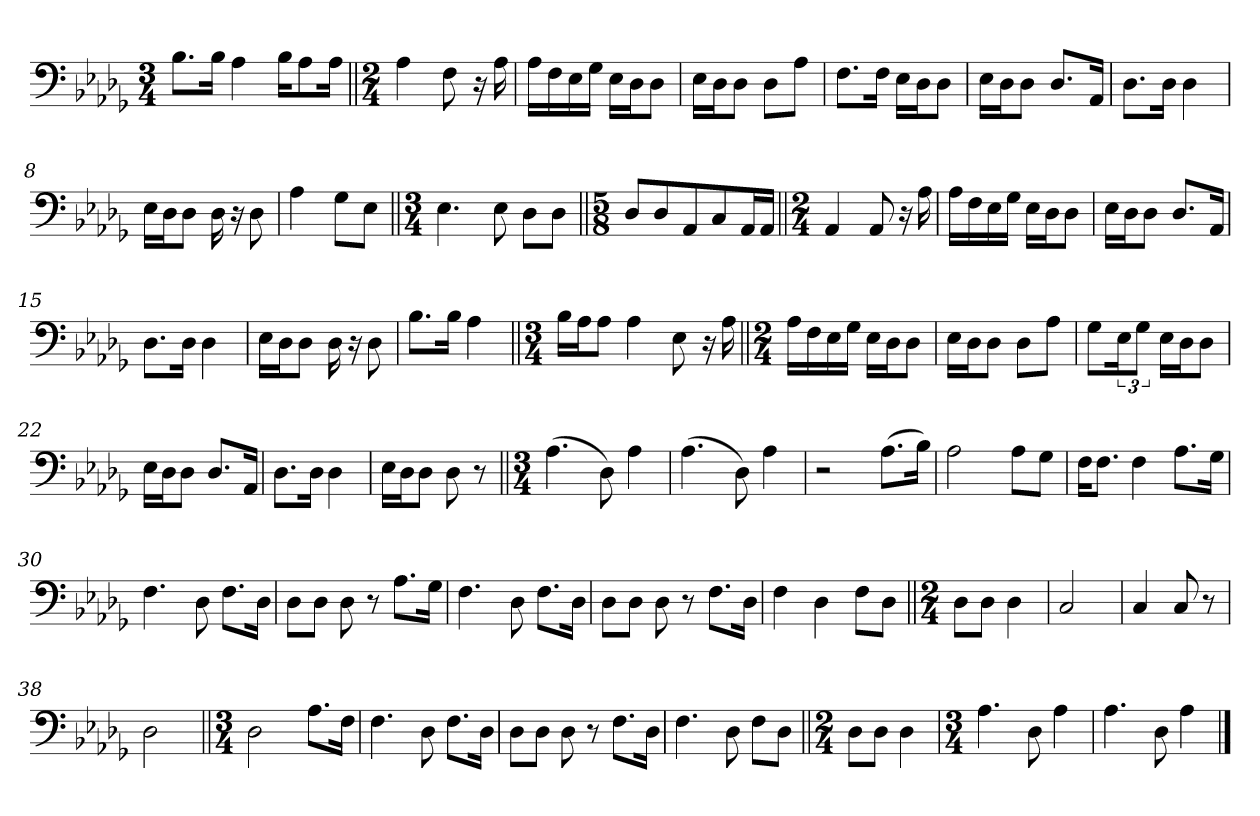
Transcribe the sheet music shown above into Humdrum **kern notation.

**kern
*part1
*staff1
*clefF4
*k[b-e-a-d-g-]
*M3/4
=1
8.B-\L
16B-\Jk
4A-\
16B-\KL
8A-\
16A-\Jk
=2||
*M2/4
4A-\
8F\
16r
16A-\
=3
16A-\LL
16F\
16E-\
16G-\JJ
16E-\LL
16D-\J
8D-\J
=4
16E-\LL
16D-\J
8D-\J
8D-\L
8A-\J
=5
8.F\L
16F\Jk
16E-\LL
16D-\J
8D-\J
=6
16E-\LL
16D-\J
8D-\J
8.D-/L
16AA-/Jk
=7
8.D-\L
16D-\Jk
4D-\
=8
16E-\LL
16D-\J
8D-\J
16D-\
16r
8D-\
=9
4A-\
8G-\L
8E-\J
=10||
*M3/4
4.E-\
8E-\
8D-\L
8D-\J
=11||
*M5/8
8D-/L
8D-/
8AA-/
8C/
16AA-/L
16AA-/JJ
=12||
*M2/4
4AA-/
8AA-/
16r
16A-\
=13
16A-\LL
16F\
16E-\
16G-\JJ
16E-\LL
16D-\J
8D-\J
=14
16E-\LL
16D-\J
8D-\J
8.D-/L
16AA-/Jk
=15
8.D-\L
16D-\Jk
4D-\
=16
16E-\LL
16D-\J
8D-\J
16D-\
16r
8D-\
=17
8.B-\L
16B-\Jk
4A-\
=18||
*M3/4
16B-\LL
16A-\J
8A-\J
4A-\
8E-\
16r
16A-\
=19||
*M2/4
16A-\LL
16F\
16E-\
16G-\JJ
16E-\LL
16D-\J
8D-\J
=20
16E-\LL
16D-\J
8D-\J
8D-\L
8A-\J
=21
8G-\L
24E-\K
12G-\J
16E-\LL
16D-\J
8D-\J
=22
16E-\LL
16D-\J
8D-\J
8.D-/L
16AA-/Jk
=23
8.D-\L
16D-\Jk
4D-\
=24
16E-\LL
16D-\J
8D-\J
8D-\
8r
=25||
*M3/4
(4.A-\
8D-\)
4A-\
=26
(4.A-\
8D-\)
4A-\
=27
2r
(8.A-\L
16B-\Jk)
=28
2A-\
8A-\L
8G-\J
=29
16F\KL
8.F\J
4F\
8.A-\L
16G-\Jk
=30
4.F\
8D-\
8.F\L
16D-\Jk
=31
8D-\L
8D-\J
8D-\
8r
8.A-\L
16G-\Jk
=32
4.F\
8D-\
8.F\L
16D-\Jk
=33
8D-\L
8D-\J
8D-\
8r
8.F\L
16D-\Jk
=34
4F\
4D-\
8F\L
8D-\J
=35||
*M2/4
8D-\L
8D-\J
4D-\
=36
2C/
=37
4C/
8C/
8r
=38
2D-\
=39||
*M3/4
2D-\
8.A-\L
16F\Jk
=40
4.F\
8D-\
8.F\L
16D-\Jk
=41
8D-\L
8D-\J
8D-\
8r
8.F\L
16D-\Jk
=42
4.F\
8D-\
8F\L
8D-\J
=43||
*M2/4
8D-\L
8D-\J
4D-\
=44
*M3/4
4.A-\
8D-\
4A-\
=45
4.A-\
8D-\
4A-\
==
*-
